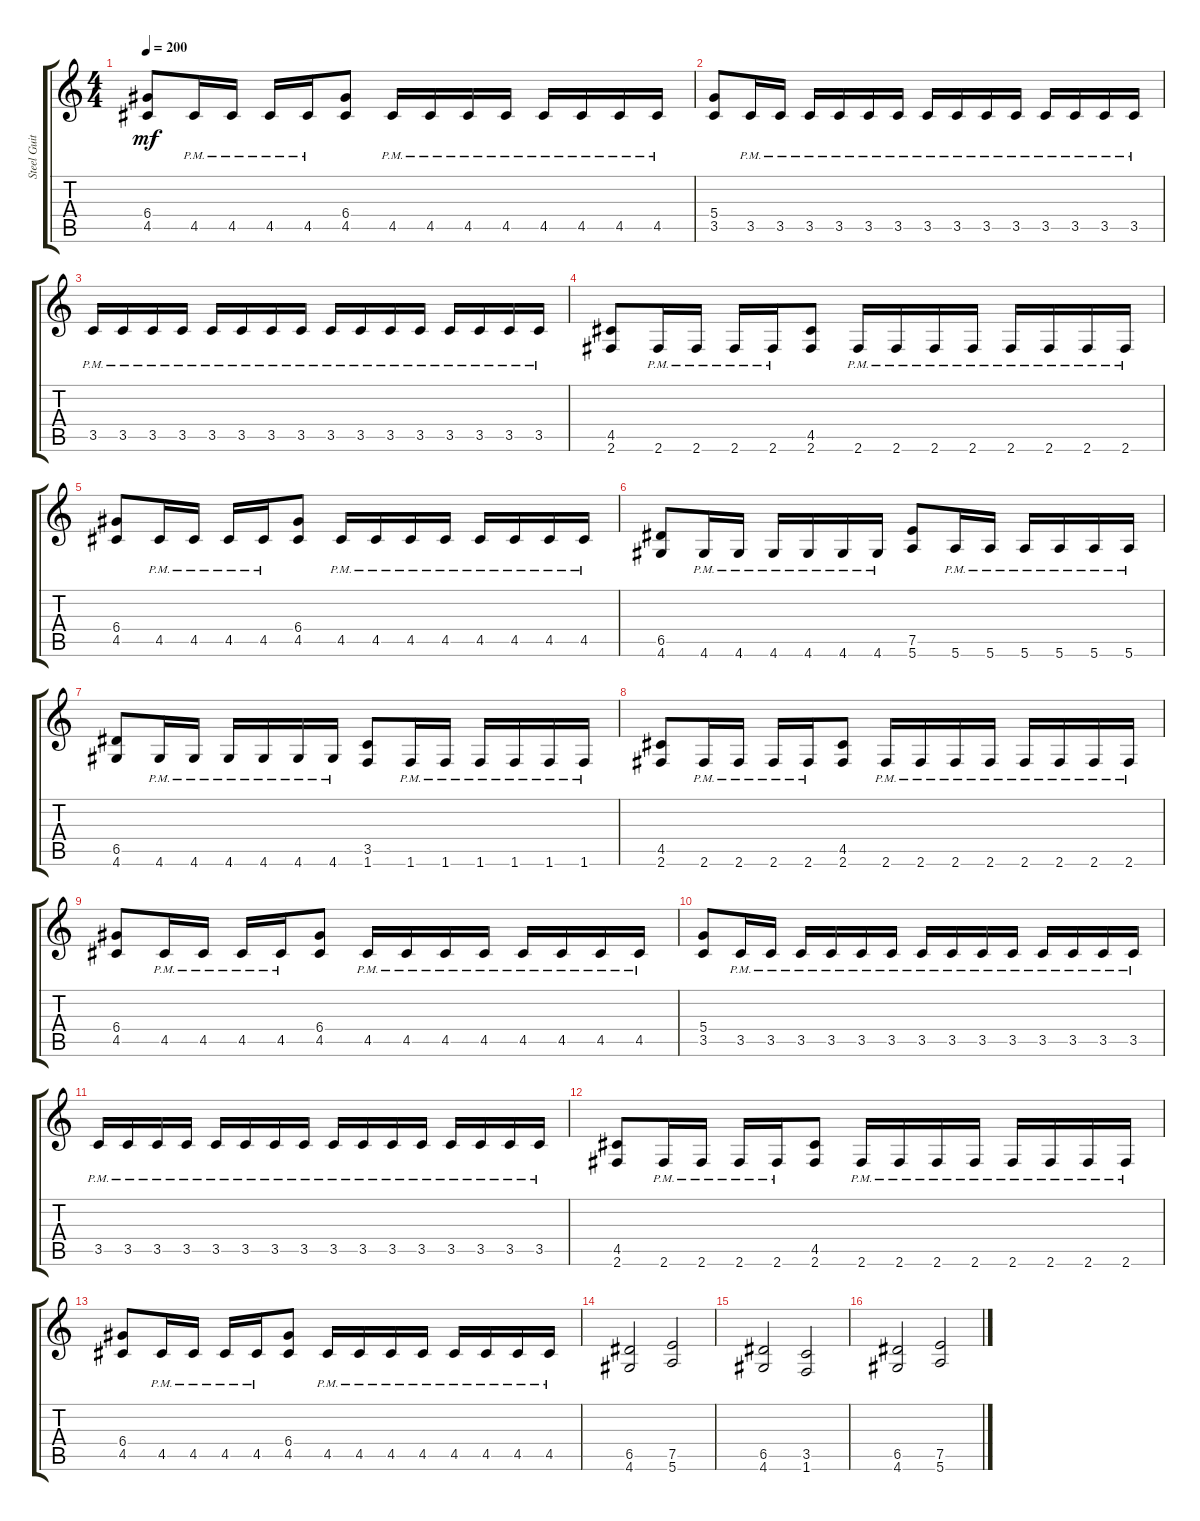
\track ("Steel Guitar" "Steel Guit") {instrument distortionguitar}
\staff {score tabs}
\tuning (E4 B3 G3 D3 A2 E2) {hide}
\ts (4 4)
\tempo 200
\clef g2
\ks c
(6.4 4.5).8{dy mf} 4.5{pm}.16 4.5{pm}.16 4.5{pm}.16 4.5{pm}.16 (6.4 4.5).8 4.5{pm}.16 4.5{pm}.16 4.5{pm}.16 4.5{pm}.16 4.5{pm}.16 4.5{pm}.16 4.5{pm}.16 4.5{pm}.16 |
(5.4 3.5).8 3.5{pm}.16 3.5{pm}.16 3.5{pm}.16 3.5{pm}.16 3.5{pm}.16 3.5{pm}.16 3.5{pm}.16 3.5{pm}.16 3.5{pm}.16 3.5{pm}.16 3.5{pm}.16 3.5{pm}.16 3.5{pm}.16 3.5{pm}.16 |
3.5{pm}.16 3.5{pm}.16 3.5{pm}.16 3.5{pm}.16 3.5{pm}.16 3.5{pm}.16 3.5{pm}.16 3.5{pm}.16 3.5{pm}.16 3.5{pm}.16 3.5{pm}.16 3.5{pm}.16 3.5{pm}.16 3.5{pm}.16 3.5{pm}.16 3.5{pm}.16 |
(4.5 2.6).8 2.6{pm}.16 2.6{pm}.16 2.6{pm}.16 2.6{pm}.16 (4.5 2.6).8 2.6{pm}.16 2.6{pm}.16 2.6{pm}.16 2.6{pm}.16 2.6{pm}.16 2.6{pm}.16 2.6{pm}.16 2.6{pm}.16 |
(6.4 4.5).8 4.5{pm}.16 4.5{pm}.16 4.5{pm}.16 4.5{pm}.16 (6.4 4.5).8 4.5{pm}.16 4.5{pm}.16 4.5{pm}.16 4.5{pm}.16 4.5{pm}.16 4.5{pm}.16 4.5{pm}.16 4.5{pm}.16 |
(6.5 4.6).8 4.6{pm}.16 4.6{pm}.16 4.6{pm}.16 4.6{pm}.16 4.6{pm}.16 4.6{pm}.16 (7.5 5.6).8 5.6{pm}.16 5.6{pm}.16 5.6{pm}.16 5.6{pm}.16 5.6{pm}.16 5.6{pm}.16 |
(6.5 4.6).8 4.6{pm}.16 4.6{pm}.16 4.6{pm}.16 4.6{pm}.16 4.6{pm}.16 4.6{pm}.16 (3.5 1.6).8 1.6{pm}.16 1.6{pm}.16 1.6{pm}.16 1.6{pm}.16 1.6{pm}.16 1.6{pm}.16 |
(4.5 2.6).8 2.6{pm}.16 2.6{pm}.16 2.6{pm}.16 2.6{pm}.16 (4.5 2.6).8 2.6{pm}.16 2.6{pm}.16 2.6{pm}.16 2.6{pm}.16 2.6{pm}.16 2.6{pm}.16 2.6{pm}.16 2.6{pm}.16 |
(6.4 4.5).8 4.5{pm}.16 4.5{pm}.16 4.5{pm}.16 4.5{pm}.16 (6.4 4.5).8 4.5{pm}.16 4.5{pm}.16 4.5{pm}.16 4.5{pm}.16 4.5{pm}.16 4.5{pm}.16 4.5{pm}.16 4.5{pm}.16 |
(5.4 3.5).8 3.5{pm}.16 3.5{pm}.16 3.5{pm}.16 3.5{pm}.16 3.5{pm}.16 3.5{pm}.16 3.5{pm}.16 3.5{pm}.16 3.5{pm}.16 3.5{pm}.16 3.5{pm}.16 3.5{pm}.16 3.5{pm}.16 3.5{pm}.16 |
3.5{pm}.16 3.5{pm}.16 3.5{pm}.16 3.5{pm}.16 3.5{pm}.16 3.5{pm}.16 3.5{pm}.16 3.5{pm}.16 3.5{pm}.16 3.5{pm}.16 3.5{pm}.16 3.5{pm}.16 3.5{pm}.16 3.5{pm}.16 3.5{pm}.16 3.5{pm}.16 |
(4.5 2.6).8 2.6{pm}.16 2.6{pm}.16 2.6{pm}.16 2.6{pm}.16 (4.5 2.6).8 2.6{pm}.16 2.6{pm}.16 2.6{pm}.16 2.6{pm}.16 2.6{pm}.16 2.6{pm}.16 2.6{pm}.16 2.6{pm}.16 |
(6.4 4.5).8 4.5{pm}.16 4.5{pm}.16 4.5{pm}.16 4.5{pm}.16 (6.4 4.5).8 4.5{pm}.16 4.5{pm}.16 4.5{pm}.16 4.5{pm}.16 4.5{pm}.16 4.5{pm}.16 4.5{pm}.16 4.5{pm}.16 |
(6.5 4.6).2 (7.5 5.6).2 |
(6.5 4.6).2 (3.5 1.6).2 |
(6.5 4.6).2 (7.5 5.6).2
